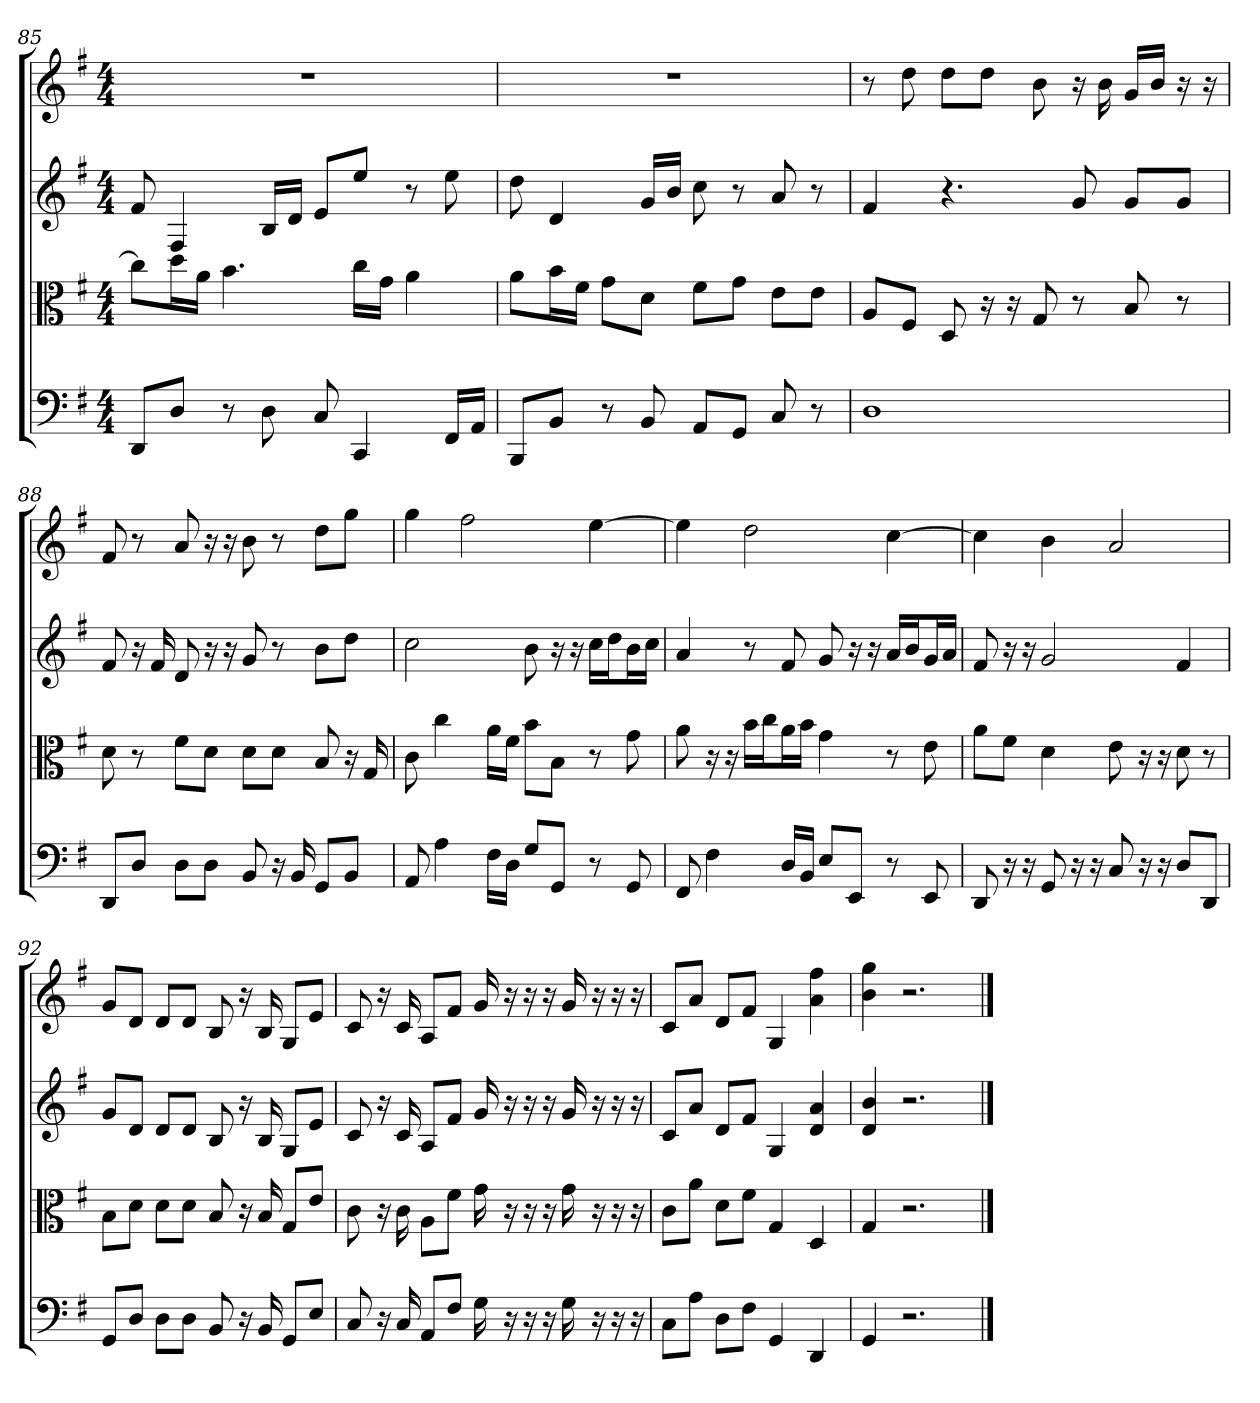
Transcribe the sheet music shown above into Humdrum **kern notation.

**kern	**kern	**kern	**kern
*part4	*part3	*part2	*part1
*staff4	*staff3	*staff2	*staff1
*clefF4	*clefC3	*clefG2	*clefG2
*k[f#]	*k[f#]	*k[f#]	*k[f#]
*G:	*G:	*G:	*G:
*M4/4	*M4/4	*M4/4	*M4/4
=85	=85	=85	=85
8DD/L	8cc\L]	8f#	1r
8D/J	16dd\L	4F#	.
.	16a\JJ	.	.
8r	4.b	.	.
8D	.	16B/LL	.
.	.	16d/JJ	.
8C	.	8e/L	.
4CC	16cc\LL	8ee/J	.
.	16g\JJ	.	.
.	4a	8r	.
16FF#/LL	.	8ee	.
16AA/JJ	.	.	.
=86	=86	=86	=86
8BBB/L	8a\L	8dd	1r
8BB/J	16b\L	4d	.
.	16f#\JJ	.	.
8r	8g\L	.	.
8BB	8d\J	16g/LL	.
.	.	16b/JJ	.
8AA/L	8f#\L	8cc	.
8GG/J	8g\J	8r	.
8C	8e\L	8a	.
8r	8e\J	8r	.
=87	=87	=87	=87
1D	8A/L	4f#	8r
.	8F#/J	.	8dd
.	8D	4.r	8dd\L
.	16r	.	8dd\J
.	16r	.	.
.	8G	.	8b
.	8r	8g	16r
.	.	.	16b
.	8B	8g/L	16g/LL
.	.	.	16b/JJ
.	8r	8g/J	16r
.	.	.	16r
=88	=88	=88	=88
8DD/L	8d	8f#	8f#
8D/J	8r	16r	8r
.	.	16f#	.
8D\L	8f#\L	8d	8a
8D\J	8d\J	16r	16r
.	.	16r	16r
8BB	8d\L	8g	8b
16r	8d\J	8r	8r
16BB	.	.	.
8GG/L	8B	8b\L	8dd\L
8BB/J	16r	8dd\J	8gg\J
.	16G	.	.
=89	=89	=89	=89
8AA	8c	2cc	4gg
4A	4cc	.	.
.	.	.	2ff#
16F#\LL	16a\LL	.	.
16D\JJ	16f#\JJ	.	.
8G/L	8b\L	8b	.
8GG/J	8B\J	16r	.
.	.	16r	.
8r	8r	16cc\LL	[4ee
.	.	16dd\J	.
8GG	8g	16b\L	.
.	.	16cc\JJ	.
=90	=90	=90	=90
8FF#	8a	4a	4ee]
4F#	16r	.	.
.	16r	.	.
.	16b\LL	8r	2dd
.	16cc\J	.	.
16D/LL	16a\L	8f#	.
16BB/JJ	16b\JJ	.	.
8E/L	4g	8g	.
8EE/J	.	16r	.
.	.	16r	.
8r	8r	16a/LL	[4cc
.	.	16b/J	.
8EE	8e	16g/L	.
.	.	16a/JJ	.
=91	=91	=91	=91
8DD	8a\L	8f#	4cc]
16r	8f#\J	16r	.
16r	.	16r	.
8GG	4d	2g	4b
16r	.	.	.
16r	.	.	.
8C	8e	.	2a
16r	16r	.	.
16r	16r	.	.
8D/L	8d	4f#	.
8DD/J	8r	.	.
=92	=92	=92	=92
8GG/L	8B\L	8g/L	8g/L
8D/J	8d\J	8d/J	8d/J
8D\L	8d\L	8d/L	8d/L
8D\J	8d\J	8d/J	8d/J
8BB	8B	8B	8B
16r	16r	16r	16r
16BB	16B	16B	16B
8GG/L	8G/L	8G/L	8G/L
8E/J	8e/J	8e/J	8e/J
=93	=93	=93	=93
8C	8c	8c	8c
16r	16r	16r	16r
16C	16c	16c	16c
8AA/L	8A\L	8A/L	8A/L
8F#/J	8f#\J	8f#/J	8f#/J
16G	16g	16g	16g
16r	16r	16r	16r
16r	16r	16r	16r
16r	16r	16r	16r
16G	16g	16g	16g
16r	16r	16r	16r
16r	16r	16r	16r
16r	16r	16r	16r
=94	=94	=94	=94
8C\L	8c\L	8c/L	8c/L
8A\J	8a\J	8a/J	8a/J
8D\L	8d\L	8d/L	8d/L
8F#\J	8f#\J	8f#/J	8f#/J
4GG	4G	4G	4G
4DD	4D	4d 4a	4a 4ff#
=95	=95	=95	=95
4GG	4G	4d 4b	4b 4gg
2.r	2.r	2.r	2.r
==	==	==	==
*-	*-	*-	*-
